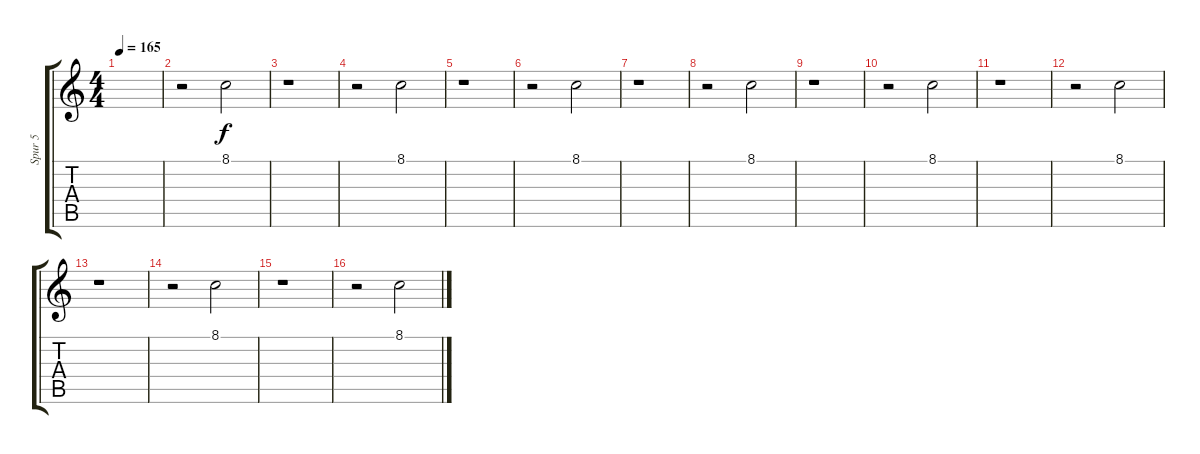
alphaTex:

\track ("Spur 5" "Spur 5") {instrument acousticgrandpiano}
\staff {score tabs}
\tuning (E4 B3 G3 D3 A2 E2) {hide}
\ts (4 4)
\tempo 165
\clef g2
\ks c
|
r.2 8.1.2 |
r.1 |
r.2 8.1.2 |
r.1 |
r.2 8.1.2 |
r.1 |
r.2 8.1.2 |
r.1 |
r.2 8.1.2 |
r.1 |
r.2 8.1.2 |
r.1 |
r.2 8.1.2 |
r.1 |
r.2 8.1.2
